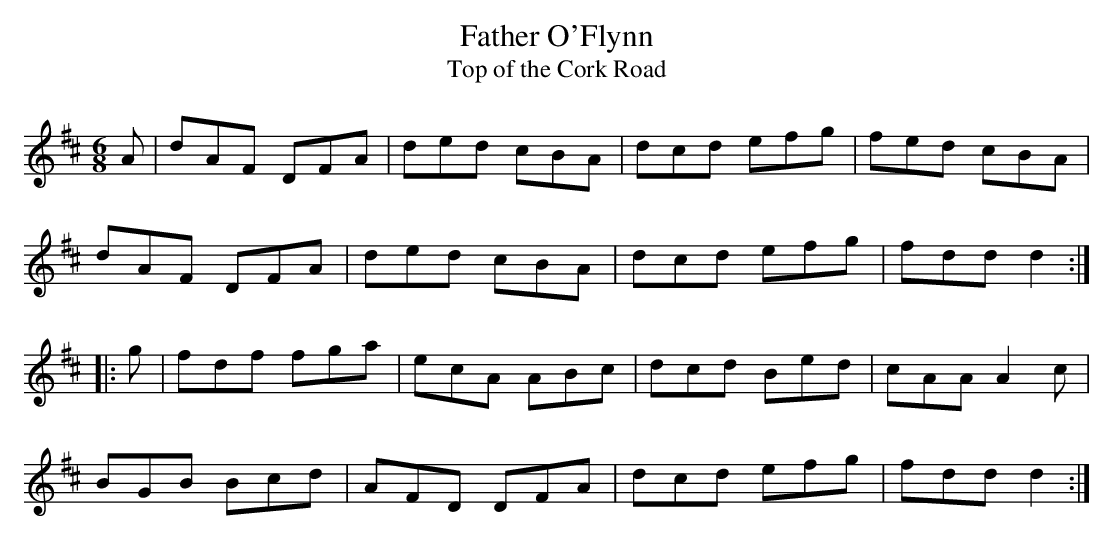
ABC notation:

X:1
T:Father O'Flynn
T:Top of the Cork Road
M:6/8
L:1/8
K:D
A | dAF DFA | ded cBA | dcd efg | fed cBA |
dAF DFA | ded cBA | dcd efg | fdd d2 :|
|:g | fdf fga | ecA ABc | dcd Bed | cAA A2c |
BGB Bcd | AFD DFA | dcd efg | fdd d2 :|
